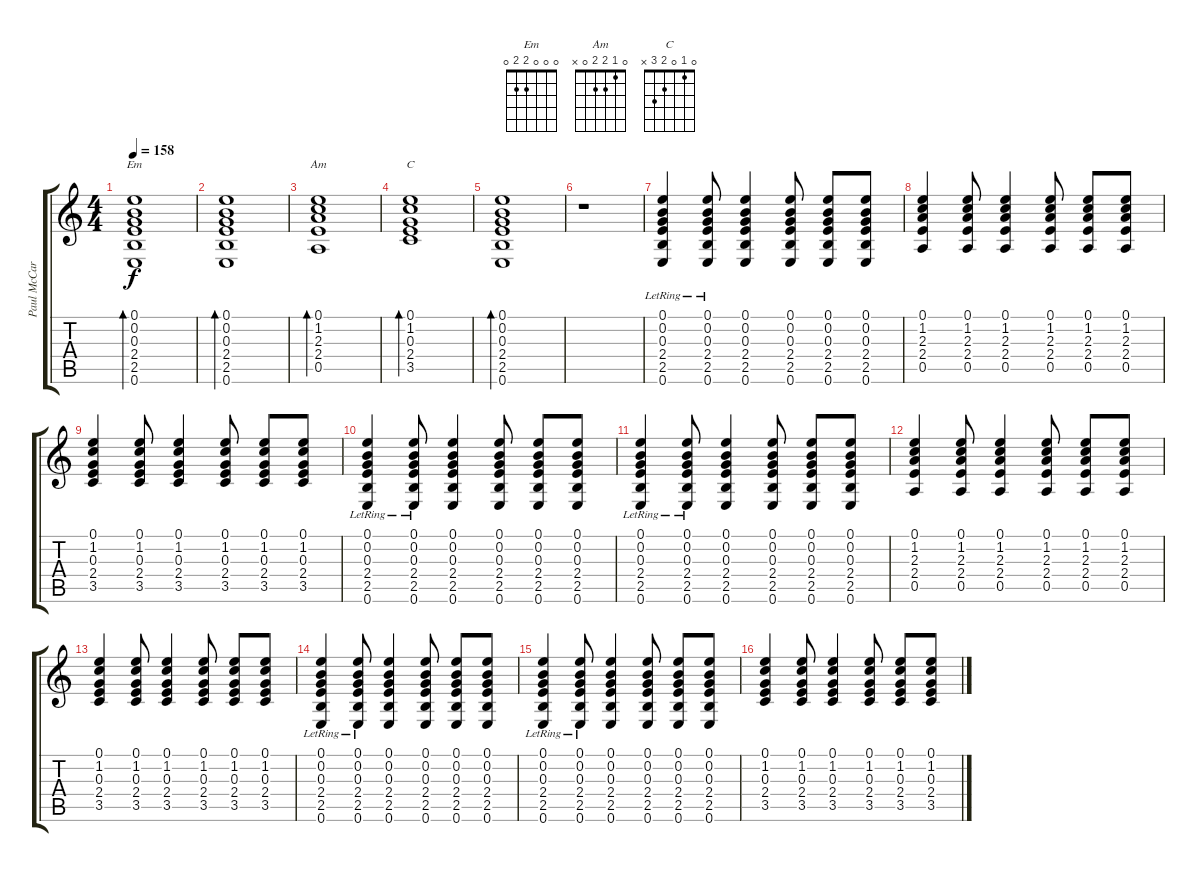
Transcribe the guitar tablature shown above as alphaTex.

\track ("Paul McCartney" "Paul McCar") {instrument acousticguitarsteel}
\staff {score tabs}
\tuning (E4 B3 G3 D3 A2 E2) {hide}
\chord ("Em" 0 0 0 2 2 0)
\chord ("Am" 0 1 2 2 0 x)
\chord ("C" 0 1 0 2 3 x)
\ts (4 4)
\tempo 158
\clef g2
\ks c
(0.1 0.2 0.3 2.4 2.5 0.6).1{bd 60 ch "Em" dy f} |
(0.1 0.2 0.3 2.4 2.5 0.6).1{bd 60} |
(0.1 1.2 2.3 2.4 0.5).1{bd 60 ch "Am"} |
(0.1 1.2 0.3 2.4 3.5).1{bd 60 ch "C"} |
(0.1 0.2 0.3 2.4 2.5 0.6).1{bd 60} |
r.1 |
(0.1{lr} 0.2{lr} 0.3{lr} 2.4{lr} 2.5{lr} 0.6{lr}).4 (0.1{lr} 0.2{lr} 0.3{lr} 2.4{lr} 2.5{lr} 0.6{lr}).8 (0.1 0.2 0.3 2.4 2.5 0.6).4 (0.1 0.2 0.3 2.4 2.5 0.6).8 (0.1 0.2 0.3 2.4 2.5 0.6).8 (0.1 0.2 0.3 2.4 2.5 0.6).8 |
(0.1 1.2 2.3 2.4 0.5).4 (0.1 1.2 2.3 2.4 0.5).8 (0.1 1.2 2.3 2.4 0.5).4 (0.1 1.2 2.3 2.4 0.5).8 (0.1 1.2 2.3 2.4 0.5).8 (0.1 1.2 2.3 2.4 0.5).8 |
(0.1 1.2 0.3 2.4 3.5).4 (0.1 1.2 0.3 2.4 3.5).8 (0.1 1.2 0.3 2.4 3.5).4 (0.1 1.2 0.3 2.4 3.5).8 (0.1 1.2 0.3 2.4 3.5).8 (0.1 1.2 0.3 2.4 3.5).8 |
(0.1{lr} 0.2{lr} 0.3{lr} 2.4{lr} 2.5{lr} 0.6{lr}).4 (0.1{lr} 0.2{lr} 0.3{lr} 2.4{lr} 2.5{lr} 0.6{lr}).8 (0.1 0.2 0.3 2.4 2.5 0.6).4 (0.1 0.2 0.3 2.4 2.5 0.6).8 (0.1 0.2 0.3 2.4 2.5 0.6).8 (0.1 0.2 0.3 2.4 2.5 0.6).8 |
(0.1{lr} 0.2{lr} 0.3{lr} 2.4{lr} 2.5{lr} 0.6{lr}).4 (0.1{lr} 0.2{lr} 0.3{lr} 2.4{lr} 2.5{lr} 0.6{lr}).8 (0.1 0.2 0.3 2.4 2.5 0.6).4 (0.1 0.2 0.3 2.4 2.5 0.6).8 (0.1 0.2 0.3 2.4 2.5 0.6).8 (0.1 0.2 0.3 2.4 2.5 0.6).8 |
(0.1 1.2 2.3 2.4 0.5).4 (0.1 1.2 2.3 2.4 0.5).8 (0.1 1.2 2.3 2.4 0.5).4 (0.1 1.2 2.3 2.4 0.5).8 (0.1 1.2 2.3 2.4 0.5).8 (0.1 1.2 2.3 2.4 0.5).8 |
(0.1 1.2 0.3 2.4 3.5).4 (0.1 1.2 0.3 2.4 3.5).8 (0.1 1.2 0.3 2.4 3.5).4 (0.1 1.2 0.3 2.4 3.5).8 (0.1 1.2 0.3 2.4 3.5).8 (0.1 1.2 0.3 2.4 3.5).8 |
(0.1{lr} 0.2{lr} 0.3{lr} 2.4{lr} 2.5{lr} 0.6{lr}).4 (0.1{lr} 0.2{lr} 0.3{lr} 2.4{lr} 2.5{lr} 0.6{lr}).8 (0.1 0.2 0.3 2.4 2.5 0.6).4 (0.1 0.2 0.3 2.4 2.5 0.6).8 (0.1 0.2 0.3 2.4 2.5 0.6).8 (0.1 0.2 0.3 2.4 2.5 0.6).8 |
(0.1{lr} 0.2{lr} 0.3{lr} 2.4{lr} 2.5{lr} 0.6{lr}).4 (0.1{lr} 0.2{lr} 0.3{lr} 2.4{lr} 2.5{lr} 0.6{lr}).8 (0.1 0.2 0.3 2.4 2.5 0.6).4 (0.1 0.2 0.3 2.4 2.5 0.6).8 (0.1 0.2 0.3 2.4 2.5 0.6).8 (0.1 0.2 0.3 2.4 2.5 0.6).8 |
(0.1 1.2 0.3 2.4 3.5).4 (0.1 1.2 0.3 2.4 3.5).8 (0.1 1.2 0.3 2.4 3.5).4 (0.1 1.2 0.3 2.4 3.5).8 (0.1 1.2 0.3 2.4 3.5).8 (0.1 1.2 0.3 2.4 3.5).8
